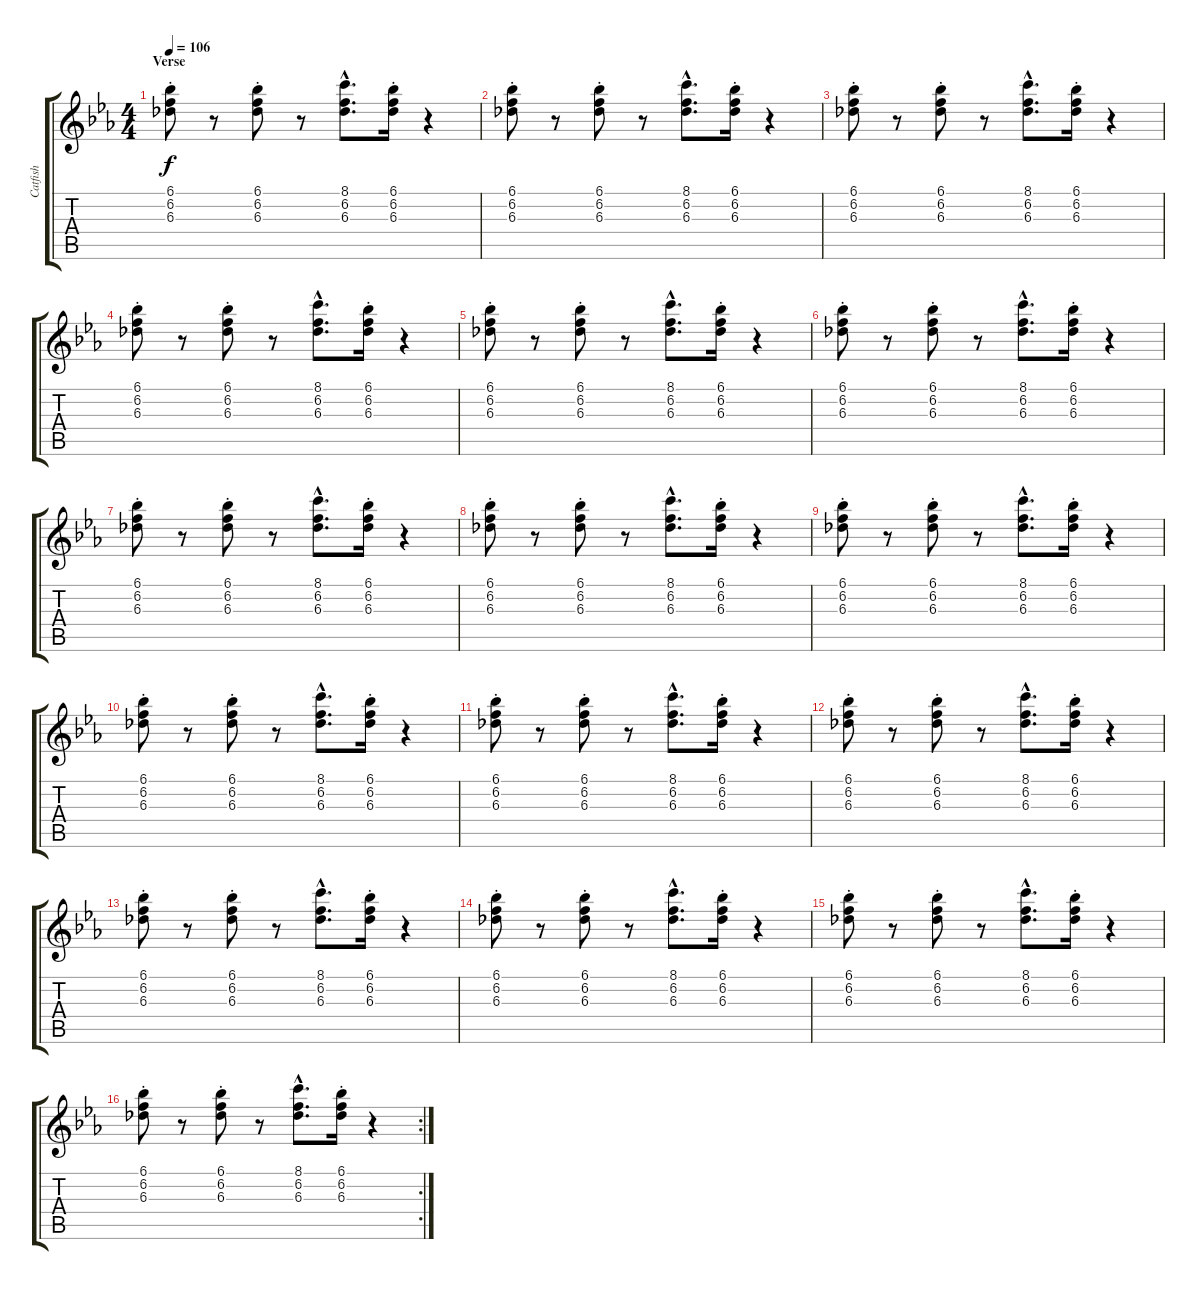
\track ("Catfish" "Catfish") {instrument acousticguitarnylon}
\staff {score tabs}
\tuning (E4 B3 G3 D3 A2 E2) {hide}
\ts (4 4)
\section ("" "Verse")
\tempo 106
\clef g2
\ks eb
(6.1{st} 6.2{st} 6.3{st}).8{dy f} r.8 (6.1{st} 6.2{st} 6.3{st}).8 r.8 (8.1{hac} 6.2{hac} 6.3{hac}).8{d} (6.1{st} 6.2{st} 6.3{st}).16 r.4 |
(6.1{st} 6.2{st} 6.3{st}).8 r.8 (6.1{st} 6.2{st} 6.3{st}).8 r.8 (8.1{hac} 6.2{hac} 6.3{hac}).8{d} (6.1{st} 6.2{st} 6.3{st}).16 r.4 |
(6.1{st} 6.2{st} 6.3{st}).8 r.8 (6.1{st} 6.2{st} 6.3{st}).8 r.8 (8.1{hac} 6.2{hac} 6.3{hac}).8{d} (6.1{st} 6.2{st} 6.3{st}).16 r.4 |
(6.1{st} 6.2{st} 6.3{st}).8 r.8 (6.1{st} 6.2{st} 6.3{st}).8 r.8 (8.1{hac} 6.2{hac} 6.3{hac}).8{d} (6.1{st} 6.2{st} 6.3{st}).16 r.4 |
(6.1{st} 6.2{st} 6.3{st}).8 r.8 (6.1{st} 6.2{st} 6.3{st}).8 r.8 (8.1{hac} 6.2{hac} 6.3{hac}).8{d} (6.1{st} 6.2{st} 6.3{st}).16 r.4 |
(6.1{st} 6.2{st} 6.3{st}).8 r.8 (6.1{st} 6.2{st} 6.3{st}).8 r.8 (8.1{hac} 6.2{hac} 6.3{hac}).8{d} (6.1{st} 6.2{st} 6.3{st}).16 r.4 |
(6.1{st} 6.2{st} 6.3{st}).8 r.8 (6.1{st} 6.2{st} 6.3{st}).8 r.8 (8.1{hac} 6.2{hac} 6.3{hac}).8{d} (6.1{st} 6.2{st} 6.3{st}).16 r.4 |
(6.1{st} 6.2{st} 6.3{st}).8 r.8 (6.1{st} 6.2{st} 6.3{st}).8 r.8 (8.1{hac} 6.2{hac} 6.3{hac}).8{d} (6.1{st} 6.2{st} 6.3{st}).16 r.4 |
(6.1{st} 6.2{st} 6.3{st}).8 r.8 (6.1{st} 6.2{st} 6.3{st}).8 r.8 (8.1{hac} 6.2{hac} 6.3{hac}).8{d} (6.1{st} 6.2{st} 6.3{st}).16 r.4 |
(6.1{st} 6.2{st} 6.3{st}).8 r.8 (6.1{st} 6.2{st} 6.3{st}).8 r.8 (8.1{hac} 6.2{hac} 6.3{hac}).8{d} (6.1{st} 6.2{st} 6.3{st}).16 r.4 |
(6.1{st} 6.2{st} 6.3{st}).8 r.8 (6.1{st} 6.2{st} 6.3{st}).8 r.8 (8.1{hac} 6.2{hac} 6.3{hac}).8{d} (6.1{st} 6.2{st} 6.3{st}).16 r.4 |
(6.1{st} 6.2{st} 6.3{st}).8 r.8 (6.1{st} 6.2{st} 6.3{st}).8 r.8 (8.1{hac} 6.2{hac} 6.3{hac}).8{d} (6.1{st} 6.2{st} 6.3{st}).16 r.4 |
(6.1{st} 6.2{st} 6.3{st}).8 r.8 (6.1{st} 6.2{st} 6.3{st}).8 r.8 (8.1{hac} 6.2{hac} 6.3{hac}).8{d} (6.1{st} 6.2{st} 6.3{st}).16 r.4 |
(6.1{st} 6.2{st} 6.3{st}).8 r.8 (6.1{st} 6.2{st} 6.3{st}).8 r.8 (8.1{hac} 6.2{hac} 6.3{hac}).8{d} (6.1{st} 6.2{st} 6.3{st}).16 r.4 |
(6.1{st} 6.2{st} 6.3{st}).8 r.8 (6.1{st} 6.2{st} 6.3{st}).8 r.8 (8.1{hac} 6.2{hac} 6.3{hac}).8{d} (6.1{st} 6.2{st} 6.3{st}).16 r.4 |
\rc 2
(6.1{st} 6.2{st} 6.3{st}).8 r.8 (6.1{st} 6.2{st} 6.3{st}).8 r.8 (8.1{hac} 6.2{hac} 6.3{hac}).8{d} (6.1{st} 6.2{st} 6.3{st}).16 r.4
